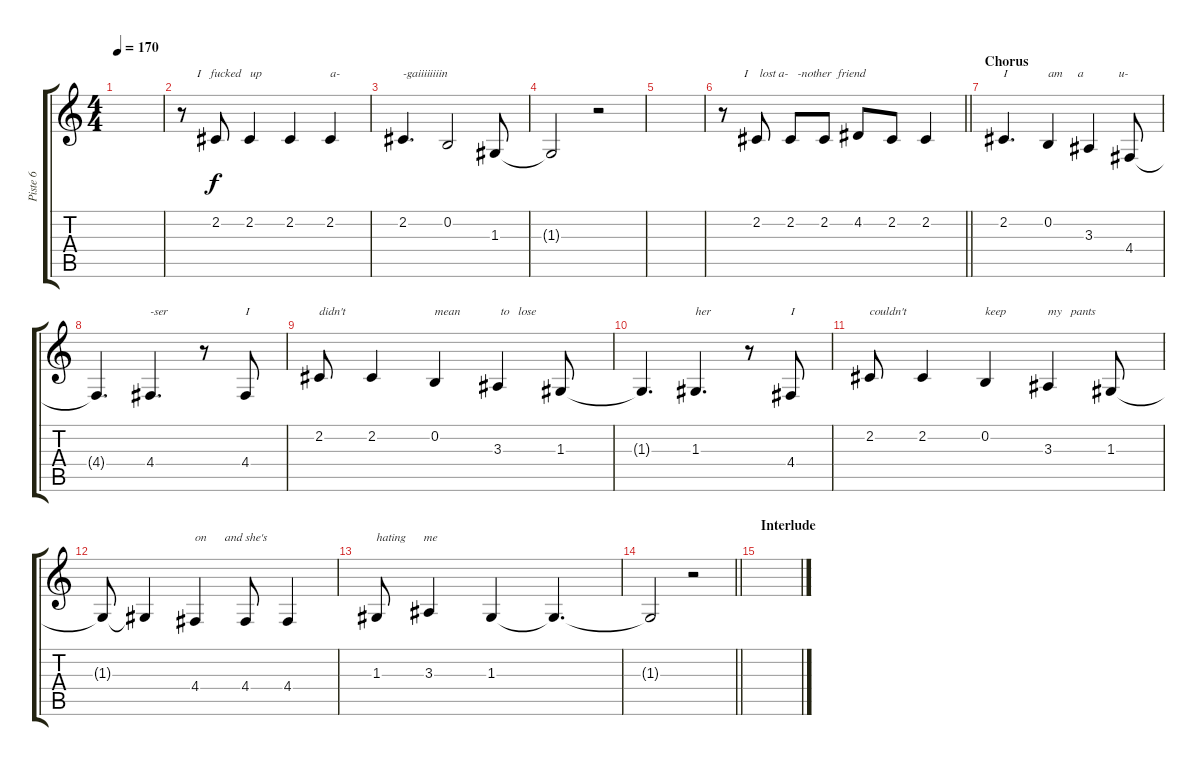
\track ("Piste 6" "Piste 6") {instrument altosax}
\staff {score tabs}
\tuning (E4 B3 G3 D3 A2 E2) {hide}
\ts (4 4)
\tempo 170
\clef g2
\ks c
|
r.8{txt "     I   fucked   up"} 2.2.8 2.2.4 2.2.4 2.2.4{txt "a-"} |
2.2.4{d txt "-gaiiiiiiiin"} 0.2.2 1.3.8 |
1.3{t}.2 r.2 |
|
\barLineRight lightlight
r.8{txt "       I    lost a-   -nother  friend"} 2.2.8 2.2.8 2.2.8 4.2.8 2.2.8 2.2.4 |
\section ("" "Chorus")
2.2.4{d txt "I"} 0.2.4{txt "am     a"} 3.3.4{txt "          u-"} 4.4.8 |
4.4{t}.4{d} 4.4.4{d txt "-ser"} r.8 4.4.8{txt "I"} |
2.2.8{txt "didn't"} 2.2.4 0.2.4{txt "mean"} 3.3.4{txt " to   lose"} 1.3.8 |
1.3{t}.4{d} 1.3.4{d txt "her"} r.8 4.4.8{txt "I"} |
2.2.8{txt "couldn't"} 2.2.4 0.2.4{txt "keep"} 3.3.4{txt "my   pants"} 1.3.8 |
1.3{t}.8 1.3{t}.4 4.4.4{txt "on      and she's"} 4.4.8 4.4.4 |
1.3.8{txt "hating      me"} 3.3.4 1.3.4 1.3{t}.4{d} |
\barLineRight lightlight
1.3{t}.2 r.2 |
\section ("" "Interlude")
